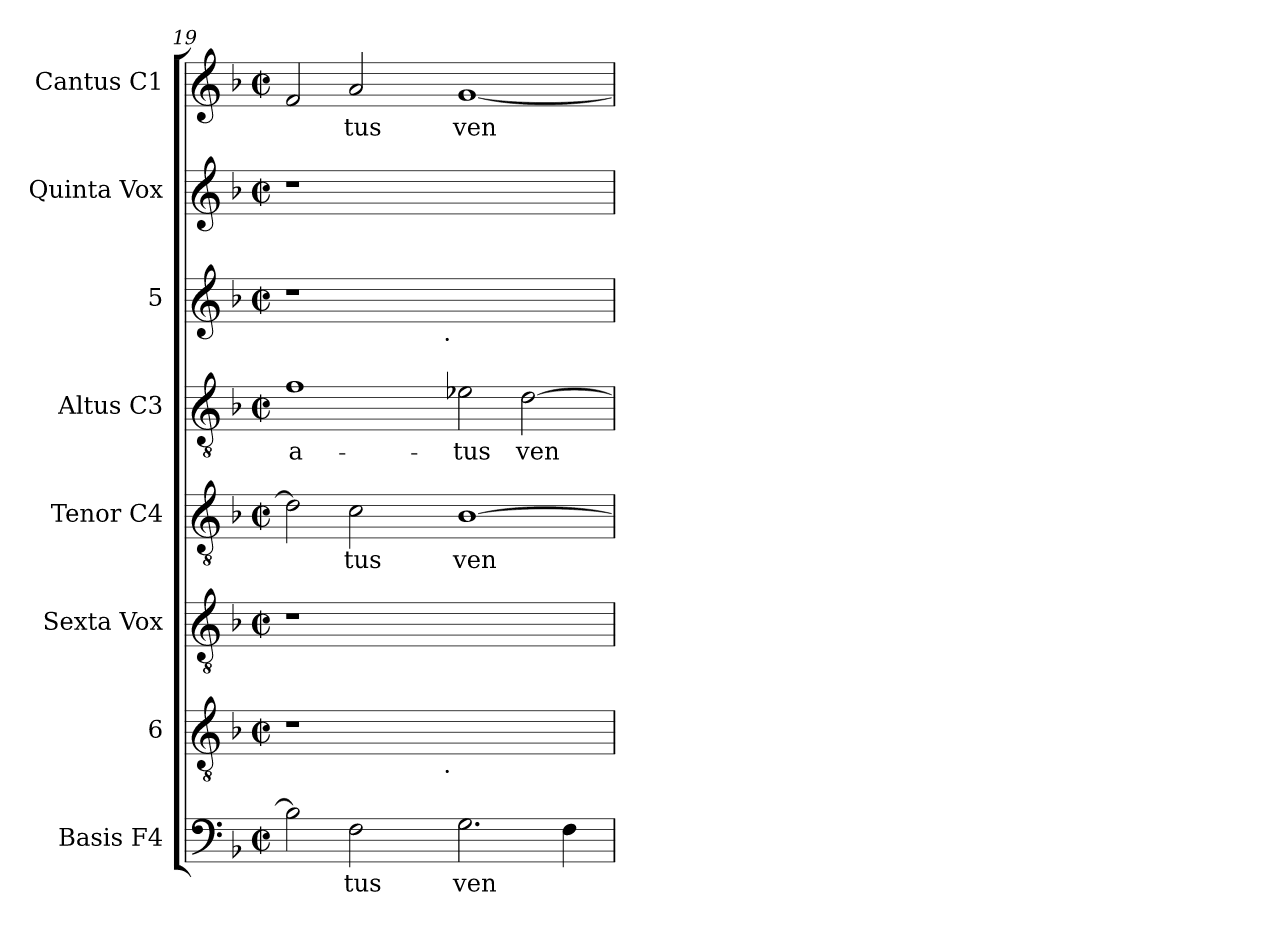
**kern	**text	**kern	**kern	**kern	**text	**kern	**text	**kern	**kern	**kern	**text
*part8	*part8	*part7	*part6	*part5	*part5	*part4	*part4	*part3	*part2	*part1	*part1
*staff8	*staff8	*staff7	*staff6	*staff5	*staff5	*staff4	*staff4	*staff3	*staff2	*staff1	*staff1
*I"Basis  F4	*	*I"6	*I"Sexta  Vox	*I"Tenor  C4	*	*I"Altus  C3	*	*I"5	*I"Quinta  Vox	*I"Cantus  C1	*
*I'B	*	*	*	*I'T	*	*I'A	*	*	*	*I'C	*
*clefF4	*	*clefGv2	*clefGv2	*clefGv2	*	*clefGv2	*	*clefG2	*clefG2	*clefG2	*
*k[b-]	*	*k[b-]	*k[b-]	*k[b-]	*	*k[b-]	*	*k[b-]	*k[b-]	*k[b-]	*
*F:	*	*F:	*F:	*F:	*	*F:	*	*F:	*F:	*F:	*
*M2/2	*	*M2/2	*M2/2	*M2/2	*	*M2/2	*	*M2/2	*M2/2	*M2/2	*
*met(c|)	*	*met(c|)	*met(c|)	*met(c|)	*	*met(c|)	*	*met(c|)	*met(c|)	*met(c|)	*
=19	=19	=19	=19	=19	=19	=19	=19	=19	=19	=19	=19
!	!LO:LY:b:cj	!	!	!	!LO:LY:b:cj	!	!LO:LY:b:cj	!	!	!	!LO:LY:b:cj
*	*	*^	*	*	*	*	*	*^	*	*	*
2B-\]	--	1r	2ryy	1r	2d\]	--	1f	-a-	1r	2ryy	1r	2f/	--
!	!LO:LY:b:cj	!	!	!	!	!LO:LY:b:cj	!	!	!	!	!	!	!LO:LY:b:cj
2F\	-tus	.	4ryy	.	2c\	-tus	.	.	.	4ryy	.	2a/	-tus
.	.	.	8ryy	.	.	.	.	.	.	8ryy	.	.	.
.	.	.	16ryy	.	.	.	.	.	.	16ryy	.	.	.
.	.	.	64ryy	.	.	.	.	.	.	64ryy	.	.	.
!	!	!	!	!	!	!	!	!	!	!LO:TX:b:t=.	!	!	!
!	!	!	!LO:TX:b:t=.	!	!	!	!	!	!	!	!	!	!
.	.	.	1ryy	.	.	.	.	.	.	1ryy	.	.	.
!	!LO:LY:b:cj	!	!	!	!	!LO:LY:b:cj	!	!LO:LY:b:cj	!	!	!	!	!LO:LY:b:cj
2.G\	ven-	1ryy	.	1ryy	[<1B-	ven-	2e-X\	-tus	1ryy	.	1ryy	[<1g	ven-
!	!	!	!	!	!	!	!	!LO:LY:b:cj	!	!	!	!	!
.	.	.	.	.	.	.	[<2d\	ven-	.	.	.	.	.
!	!LO:LY:b:cj	!	!	!	!	!	!	!	!	!	!	!	!
4F\	--	.	.	.	.	.	.	.	.	.	.	.	.
.	.	.	32.ryy	.	.	.	.	.	.	32.ryy	.	.	.
*	*	*v	*v	*	*	*	*	*	*v	*v	*	*	*
=	=	=	=	=	=	=	=	=	=	=	=
*-	*-	*-	*-	*-	*-	*-	*-	*-	*-	*-	*-
